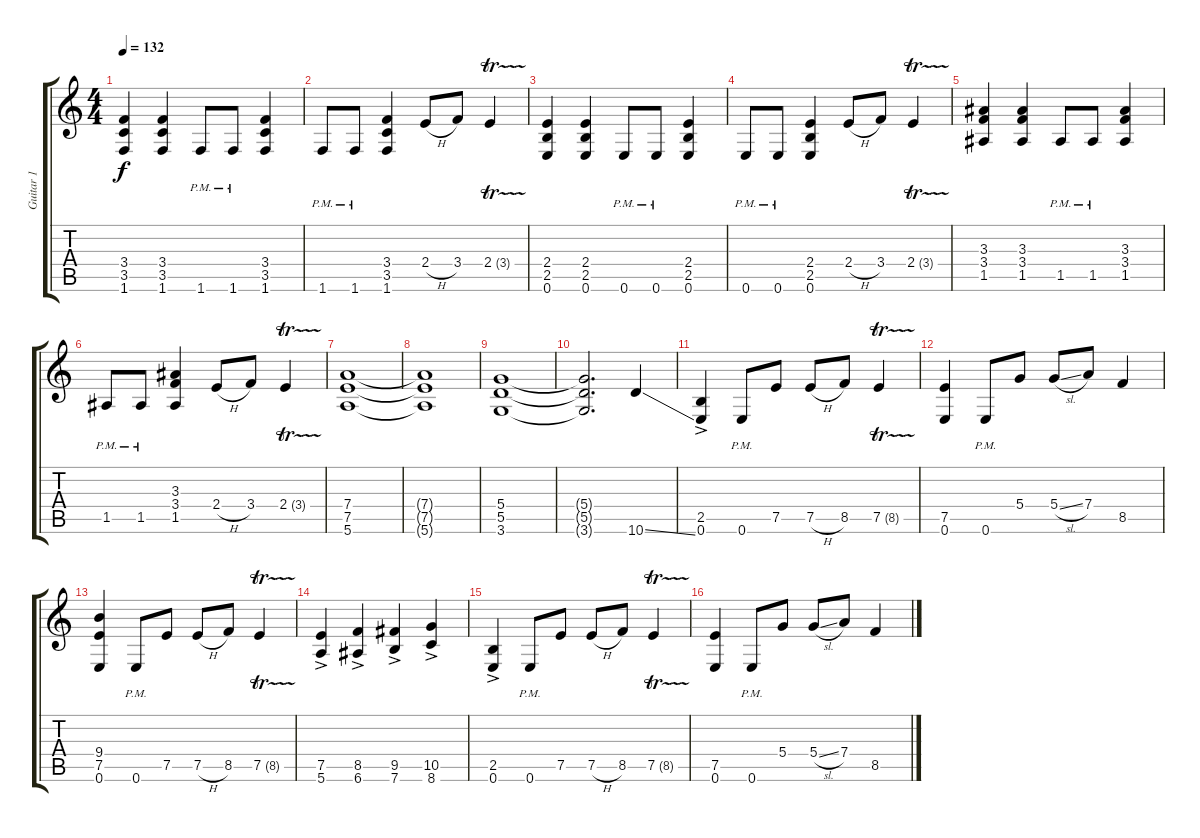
\track ("Guitar 1" "Guitar 1") {instrument overdrivenguitar}
\staff {score tabs}
\tuning (E4 B3 G3 D3 A2 E2) {hide}
\ts (4 4)
\tempo 132
\clef g2
\ks c
(3.4 3.5 1.6).4{dy f} (3.4 3.5 1.6).4 1.6{pm}.8 1.6{pm}.8 (3.4 3.5 1.6).4 |
1.6{pm}.8 1.6{pm}.8 (3.4 3.5 1.6).4 2.4{h}.8 3.4.8 2.4{tr (3 32)}.4 |
(2.4 2.5 0.6).4 (2.4 2.5 0.6).4 0.6{pm}.8 0.6{pm}.8 (2.4 2.5 0.6).4 |
0.6{pm}.8 0.6{pm}.8 (2.4 2.5 0.6).4 2.4{h}.8 3.4.8 2.4{tr (3 32)}.4 |
(3.3 3.4 1.5).4 (3.3 3.4 1.5).4 1.5{pm}.8 1.5{pm}.8 (3.3 3.4 1.5).4 |
1.5{pm}.8 1.5{pm}.8 (3.3 3.4 1.5).4 2.4{h}.8 3.4.8 2.4{tr (3 32)}.4 |
(7.4 7.5 5.6).1 |
(7.4{t} 7.5{t} 5.6{t}).1 |
(5.4 5.5 3.6).1 |
(5.4{t} 5.5{t} 3.6{t}).2{d} 10.6{ss}.4 |
(2.5{ac} 0.6{ac}).4 0.6{pm}.8 7.5.8 7.5{h}.8 8.5.8 7.5{tr (8 32)}.4 |
(7.5 0.6).4 0.6{pm}.8 5.4.8 5.4{sl}.8 7.4.8 8.5.4 |
(9.4 7.5 0.6).4 0.6{pm}.8 7.5.8 7.5{h}.8 8.5.8 7.5{tr (8 32)}.4 |
(7.5{ac} 5.6{ac}).4 (8.5{ac} 6.6{ac}).4 (9.5{ac} 7.6{ac}).4 (10.5{ac} 8.6{ac}).4 |
(2.5{ac} 0.6{ac}).4 0.6{pm}.8 7.5.8 7.5{h}.8 8.5.8 7.5{tr (8 32)}.4 |
(7.5 0.6).4 0.6{pm}.8 5.4.8 5.4{sl}.8 7.4.8 8.5.4
